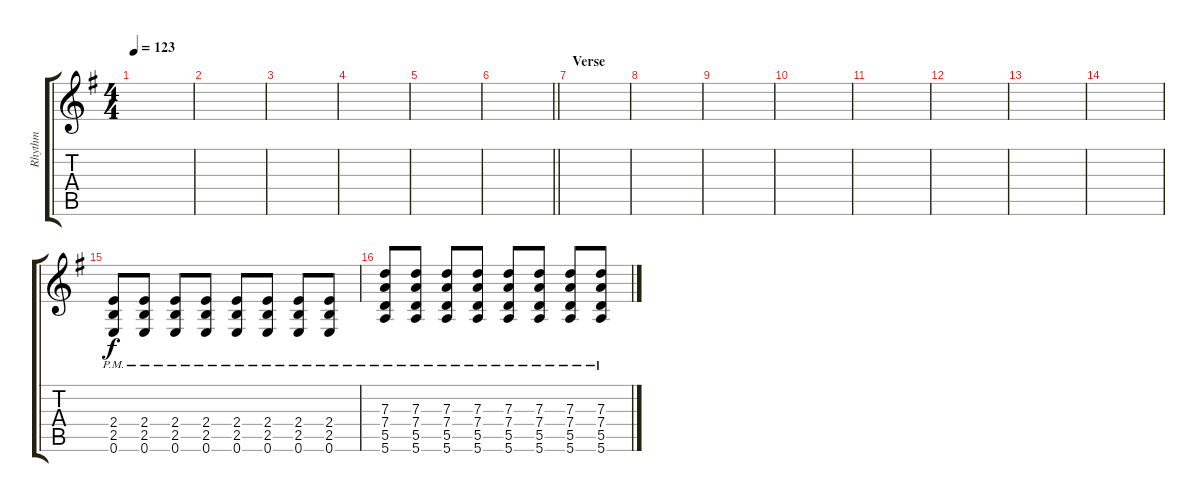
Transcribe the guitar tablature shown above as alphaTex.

\track ("Rhythm" "Rhythm") {instrument overdrivenguitar}
\staff {score tabs}
\tuning (E4 B3 G3 D3 A2 E2) {hide}
\ts (4 4)
\tempo 123
\clef g2
\ks g
|
|
|
|
|
\barLineRight lightlight
|
\section ("" "Verse")
|
|
|
|
|
|
|
|
(2.4{pm} 2.5{pm} 0.6{pm}).8 (2.4{pm} 2.5{pm} 0.6{pm}).8 (2.4{pm} 2.5{pm} 0.6{pm}).8 (2.4{pm} 2.5{pm} 0.6{pm}).8 (2.4{pm} 2.5{pm} 0.6{pm}).8 (2.4{pm} 2.5{pm} 0.6{pm}).8 (2.4{pm} 2.5{pm} 0.6{pm}).8 (2.4{pm} 2.5{pm} 0.6{pm}).8 |
(7.3{pm} 7.4{pm} 5.5{pm} 5.6{pm}).8 (7.3{pm} 7.4{pm} 5.5{pm} 5.6{pm}).8 (7.3{pm} 7.4{pm} 5.5{pm} 5.6{pm}).8 (7.3{pm} 7.4{pm} 5.5{pm} 5.6{pm}).8 (7.3{pm} 7.4{pm} 5.5{pm} 5.6{pm}).8 (7.3{pm} 7.4{pm} 5.5{pm} 5.6{pm}).8 (7.3{pm} 7.4{pm} 5.5{pm} 5.6{pm}).8 (7.3{pm} 7.4{pm} 5.5{pm} 5.6{pm}).8
